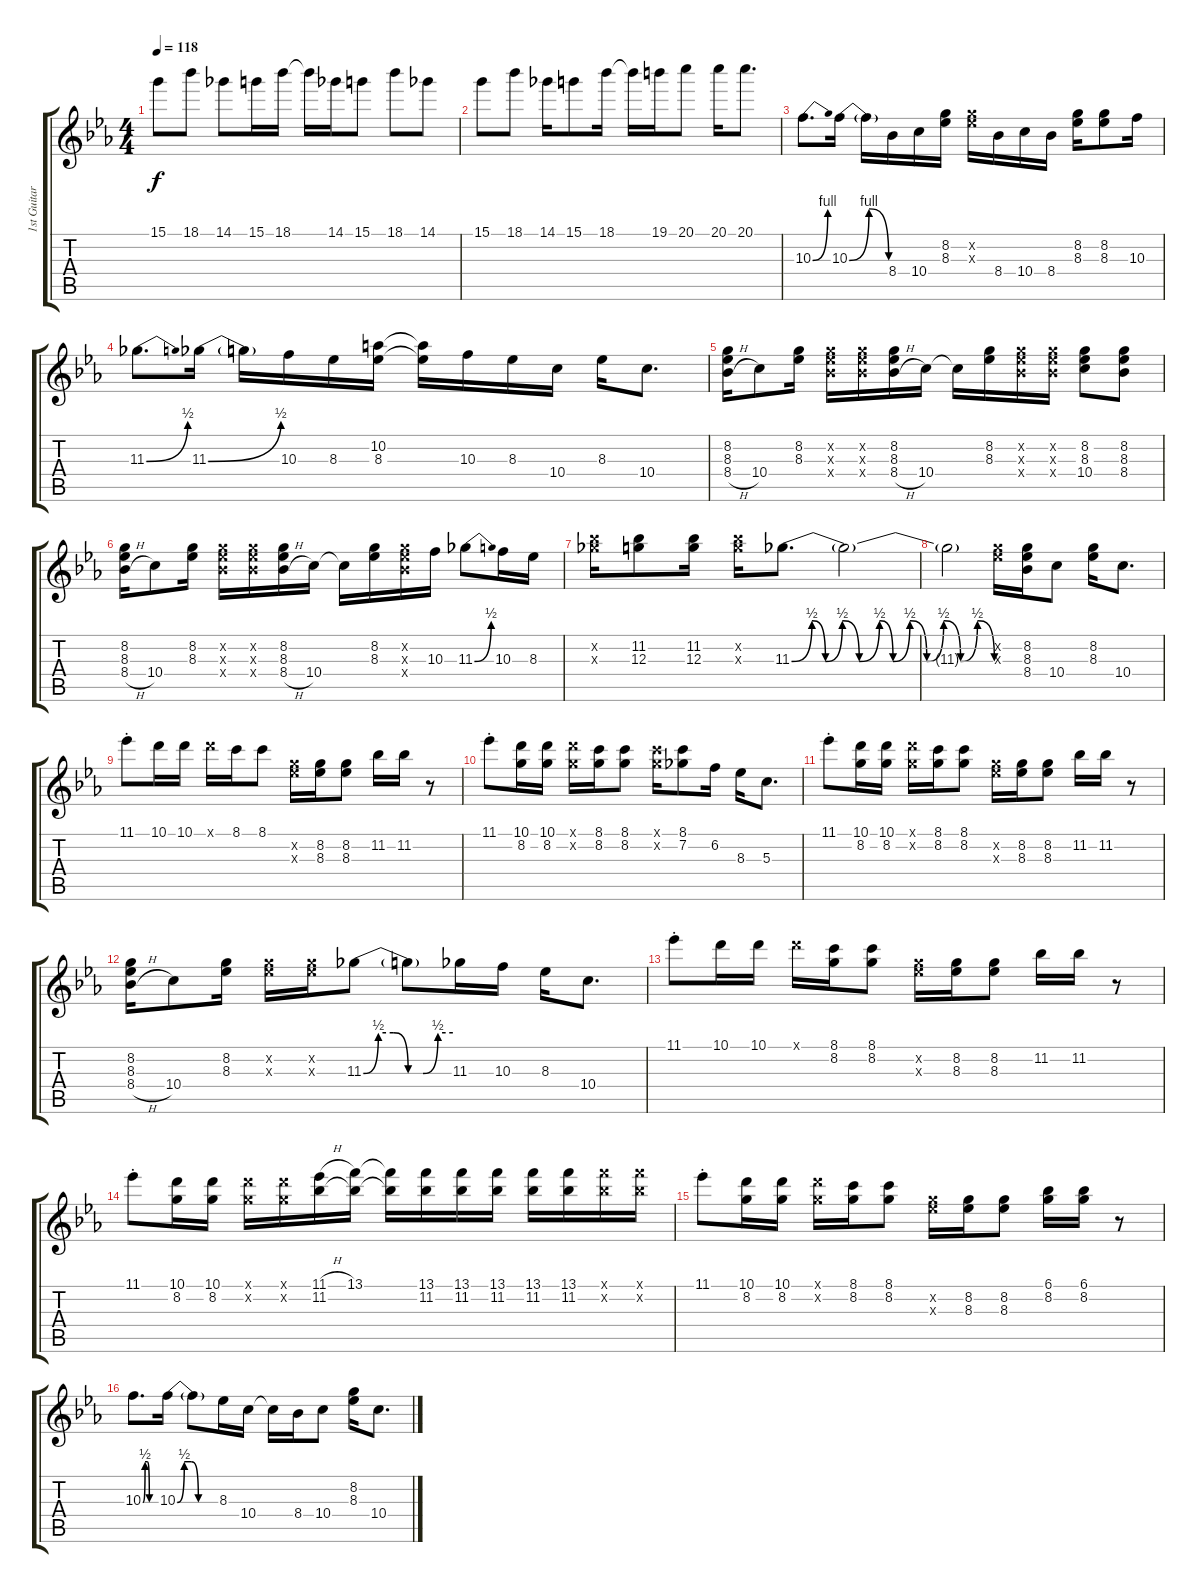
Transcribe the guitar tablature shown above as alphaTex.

\track ("1st Guitar" "1st Guitar") {instrument electricguitarclean}
\staff {score tabs}
\tuning (E4 B3 G3 D3 A2 E2) {hide}
\ts (4 4)
\tempo 118
\clef g2
\ks cminor
15.1.8{dy f} 18.1.8 14.1.8 15.1.16 18.1.16 18.1{t}.16 14.1.16 15.1.8 18.1.8 14.1.8 |
15.1.8 18.1.8 14.1.16 15.1.8 18.1.16 18.1{t}.16 19.1.16 20.1.8 20.1.16 20.1.8{d} |
10.3{be (bend 0 0 60 4)}.8{d} 10.3{be (bendrelease 0 0 10 4 34 4 60 0)}.16 10.3{t}.16 8.4.16 10.4.16 (8.2 8.3).16 (8.2{x} 8.3{x}).16 8.4.16 10.4.16 8.4.16 (8.2 8.3).16 (8.2 8.3).8 10.3.16 |
11.3{be (bend 0 0 60 2)}.8{d} 11.3{be (bend 0 0 60 2)}.16 11.3{t}.16 10.3.16 8.3.16 (10.2 8.3).16 (10.2{t} 8.3{t}).16 10.3.16 8.3.16 10.4.16 8.3.16 10.4.8{d} |
(8.2 8.3 8.4{h}).16 10.4.8 (8.2 8.3).16 (8.2{x} 8.3{x} 8.4{x}).16 (8.2{x} 8.3{x} 8.4{x}).16 (8.2 8.3 8.4{h}).16 10.4.16 10.4{t}.16 (8.2 8.3).16 (8.2{x} 8.3{x} 8.4{x}).16 (8.2{x} 8.3{x} 8.4{x}).16 (8.2 8.3 10.4).8 (8.2 8.3 8.4).8 |
(8.2 8.3 8.4{h}).16 10.4.8 (8.2 8.3).16 (8.2{x} 8.3{x} 8.4{x}).16 (8.2{x} 8.3{x} 8.4{x}).16 (8.2 8.3 8.4{h}).16 10.4.16 10.4{t}.16 (8.2 8.3).16 (8.2{x} 8.3{x} 8.4{x}).16 10.3.16 11.3{be (bend 0 0 60 2)}.8 10.3.16 8.3.16 |
(11.2{x} 11.3{x}).16 (11.2 12.3).8 (11.2 12.3).16 (11.2{x} 12.3{x}).16 11.3{be (custom 0 0 6 2 10 0 15 2 20 0 26 2 30 0 35 2 40 0 45 2 50 0 55 2 60 0)}.8{d} 11.3{t}.2 |
11.3{t}.2 (8.2{x} 8.3{x}).16 (8.2 8.3 8.4).16 10.4.8 (8.2 8.3).16 10.4.8{d} |
11.1{st}.8 10.1.16 10.1.16 10.1{x}.16 8.1.16 8.1.8 (8.2{x} 8.3{x}).16 (8.2 8.3).16 (8.2 8.3).8 11.2.16 11.2.16 r.8 |
11.1{st}.8 (10.1 8.2).16 (10.1 8.2).16 (10.1{x} 8.2{x}).16 (8.1 8.2).16 (8.1 8.2).8 (8.1{x} 8.2{x}).16 (8.1 7.2).8 6.2.16 8.3.16 5.3.8{d} |
11.1{st}.8 (10.1 8.2).16 (10.1 8.2).16 (10.1{x} 8.2{x}).16 (8.1 8.2).16 (8.1 8.2).8 (8.2{x} 8.3{x}).16 (8.2 8.3).16 (8.2 8.3).8 11.2.16 11.2.16 r.8 |
(8.2 8.3 8.4{h}).16 10.4.8 (8.2 8.3).16 (8.2{x} 8.3{x}).16 (8.2{x} 8.3{x}).16 11.3{be (custom 0 0 10 2 20 2 30 0 40 0 50 2 60 2)}.8 11.3{t}.8 11.3.16 10.3.16 8.3.16 10.4.8{d} |
11.1{st}.8 10.1.16 10.1.16 10.1{x}.16 (8.1 8.2).16 (8.1 8.2).8 (8.2{x} 8.3{x}).16 (8.2 8.3).16 (8.2 8.3).8 11.2.16 11.2.16 r.8 |
11.1{st}.8 (10.1 8.2).16 (10.1 8.2).16 (10.1{x} 8.2{x}).16 (10.1{x} 8.2{x}).16 (11.1{h} 11.2).16 (13.1 11.2{t}).16 (13.1{t} 11.2{t}).16 (13.1 11.2).16 (13.1 11.2).16 (13.1 11.2).16 (13.1 11.2).16 (13.1 11.2).16 (13.1{x} 11.2{x}).16 (13.1{x} 11.2{x}).16 |
11.1{st}.8 (10.1 8.2).16 (10.1 8.2).16 (10.1{x} 8.2{x}).16 (8.1 8.2).16 (8.1 8.2).8 (8.2{x} 8.3{x}).16 (8.2 8.3).16 (8.2 8.3).8 (6.1 8.2).16 (6.1 8.2).16 r.8 |
10.3{be (custom 0 0 10 2 20 2 30 0 60 0)}.8{d} 10.3{be (custom 0 0 10 2 20 2 30 0 60 0)}.16 10.3{t}.8 8.3.16 10.4.16 10.4{t}.16 8.4.16 10.4.8 (8.2 8.3).16 10.4.8{d}
